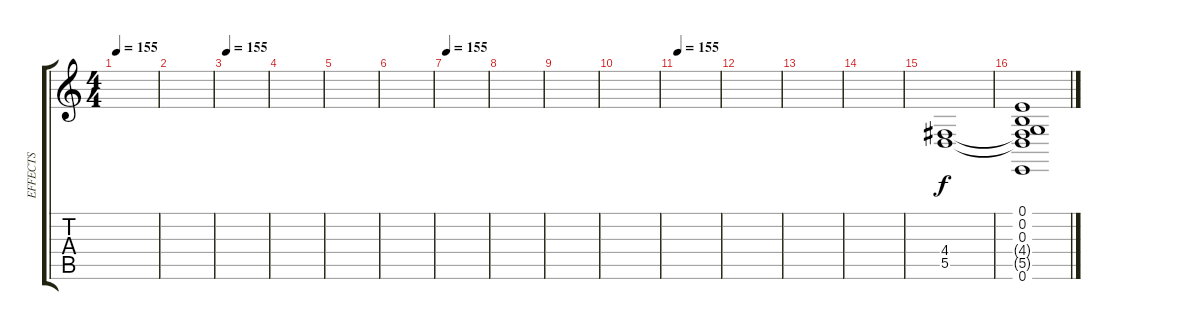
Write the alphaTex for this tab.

\track ("EFFECTS" "EFFECTS") {instrument fx6goblins}
\staff {score tabs}
\tuning (E4 B3 G3 D3 A2 E2) {hide}
\ts (4 4)
\tempo 155
\clef g2
\ks c
|
|
\tempo 155
|
|
|
|
\tempo 155
|
|
|
|
\tempo 155
|
|
|
|
(4.4 5.5).1{balance 2} |
(0.1 0.2 0.3 4.4{t} 5.5{t} 0.6).1
